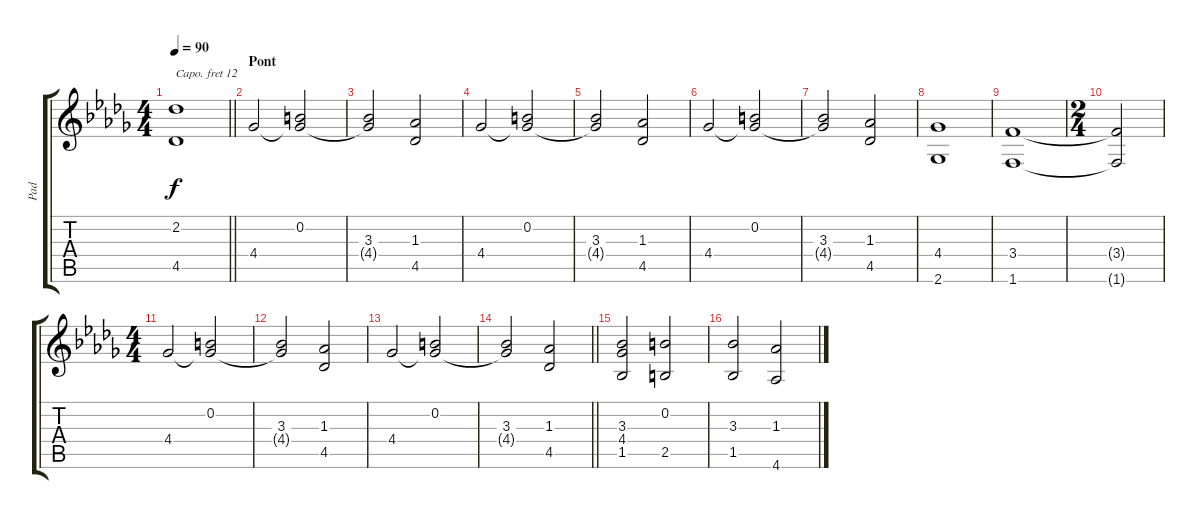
\track ("Pad" "Pad") {instrument synthstrings1}
\staff {score tabs}
\capo 12
\tuning (E4 B3 G3 D3 A2 E2) {hide}
\ts (4 4)
\tempo 90
\clef g2
\barLineRight lightlight
\ks db
(2.2 4.5).1{dy f} |
\section ("" "Pont")
4.4.2 (0.2 4.4{t}).2 |
(3.3 4.4{t}).2 (1.3 4.5).2 |
4.4.2 (0.2 4.4{t}).2 |
(3.3 4.4{t}).2 (1.3 4.5).2 |
4.4.2 (0.2 4.4{t}).2 |
(3.3 4.4{t}).2 (1.3 4.5).2 |
(4.4 2.6).1 |
(3.4 1.6).1 |
\ts (2 4)
(3.4{t} 1.6{t}).2{volume 5} |
\ts (4 4)
4.4.2{volume 12} (0.2 4.4{t}).2 |
(3.3 4.4{t}).2 (1.3 4.5).2 |
4.4.2 (0.2 4.4{t}).2 |
\barLineRight lightlight
(3.3 4.4{t}).2 (1.3 4.5).2 |
(3.3 4.4 1.5).2 (0.2 2.5).2 |
(3.3 1.5).2 (1.3 4.6).2
